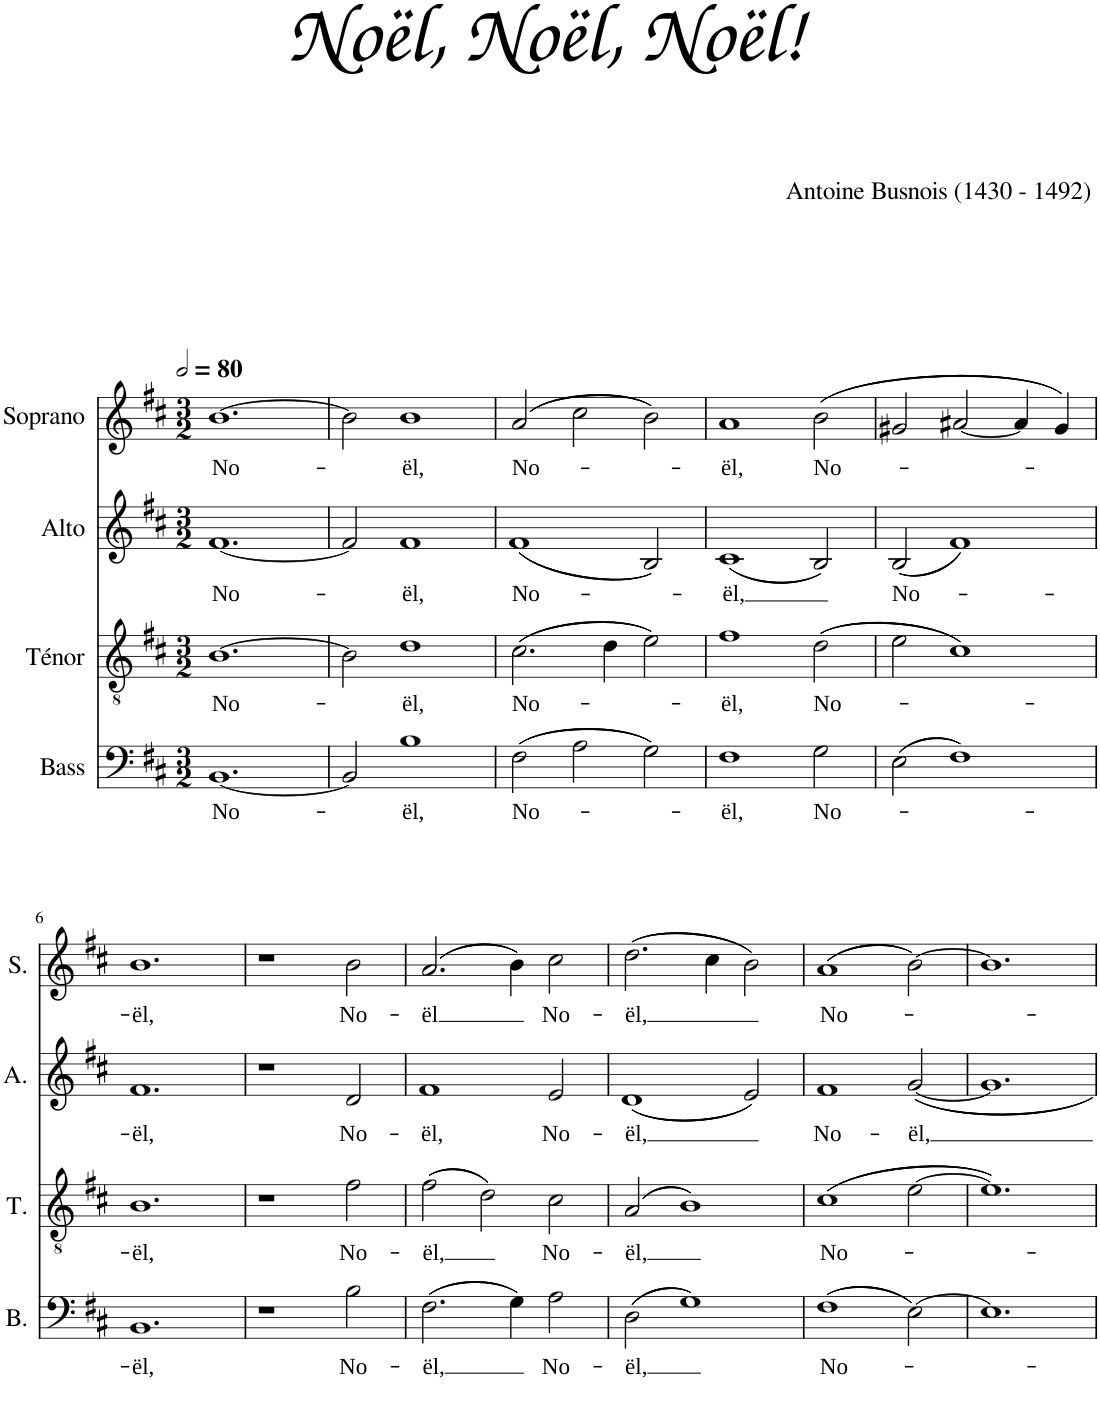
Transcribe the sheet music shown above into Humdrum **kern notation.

**kern	**text	**kern	**text	**kern	**text	**kern	**text
*part4	*part4	*part3	*part3	*part2	*part2	*part1	*part1
*staff4	*staff4	*staff3	*staff3	*staff2	*staff2	*staff1	*staff1
*I"Bass	*	*I"Ténor	*	*I"Alto	*	*I"Soprano	*
*I'B.	*	*I'T.	*	*I'A.	*	*I'S.	*
*clefF4	*	*clefGv2	*	*clefG2	*	*clefG2	*
*k[f#c#]	*	*k[f#c#]	*	*k[f#c#]	*	*k[f#c#]	*
*M3/2	*	*M3/2	*	*M3/2	*	*M3/2	*
*MM160	*	*MM160	*	*MM160	*	*MM160	*
=1	=1	=1	=1	=1	=1	=1	=1
!	!LO:LY:b	!	!LO:LY:b	!	!LO:LY:b	!	!LO:LY:b
[1.BB	No-	[1.B	No-	[1.f#	No-	[1.b	No-
=2	=2	=2	=2	=2	=2	=2	=2
2BB/]	.	2B\]	.	2f#/]	.	2b\]	.
!	!LO:LY:b	!	!LO:LY:b	!	!LO:LY:b	!	!LO:LY:b
1B	-ël,	1d	-ël,	1f#	-ël,	1b	-ël,
=3	=3	=3	=3	=3	=3	=3	=3
!	!LO:LY:b	!	!LO:LY:b	!	!LO:LY:b	!	!LO:LY:b
((2F#\	No-	((2.c#\	No-	((1f#	No-	((2a/	No-
2A\	.	.	.	.	.	2cc#\	.
.	.	4d\	.	.	.	.	.
2G\))	.	2e\))	.	2B/))	.	2b\))	.
=4	=4	=4	=4	=4	=4	=4	=4
!	!LO:LY:b	!	!LO:LY:b	!	!LO:LY:b	!	!LO:LY:b
1F#	-ël,	1f#	-ël,	((1c#	-ël,	1a	-ël,
!	!LO:LY:b	!	!LO:LY:b	!	!	!	!LO:LY:b
2G\	No-	((2d\	No-	2B/))	.	((2b\	No-
=5	=5	=5	=5	=5	=5	=5	=5
!	!	!	!	!	!LO:LY:b	!	!
((2E\	.	2e\	.	((2B/	No-	2g#X/	.
1F#))	.	1c#))	.	1f#))	.	[2a#X/	.
.	.	.	.	.	.	4a#/]	.
.	.	.	.	.	.	4g#/))	.
!!LO:LB:g=z
=6	=6	=6	=6	=6	=6	=6	=6
!	!LO:LY:b	!	!LO:LY:b	!	!LO:LY:b	!	!LO:LY:b
1.BB	-ël,	1.B	-ël,	1.f#	-ël,	1.b	-ël,
=7	=7	=7	=7	=7	=7	=7	=7
1r	.	1r	.	1r	.	1r	.
!	!LO:LY:b	!	!LO:LY:b	!	!LO:LY:b	!	!LO:LY:b
2B\	No-	2f#\	No-	2d/	No-	2b\	No-
=8	=8	=8	=8	=8	=8	=8	=8
!	!LO:LY:b	!	!LO:LY:b	!	!LO:LY:b	!	!LO:LY:b
((2.F#\	-ël,	((2f#\	-ël,	1f#	-ël,	((2.a/	-ël
.	.	2d\))	.	.	.	.	.
4G\))	.	.	.	.	.	4b\))	.
!	!LO:LY:b	!	!LO:LY:b	!	!LO:LY:b	!	!LO:LY:b
2A\	No-	2c#\	No-	2e/	No-	2cc#\	No-
=9	=9	=9	=9	=9	=9	=9	=9
!	!LO:LY:b	!	!LO:LY:b	!	!LO:LY:b	!	!LO:LY:b
((2D\	-ël,	((2A/	-ël,	((1d	-ël,	((2.dd\	-ël,
1G))	.	1B))	.	.	.	.	.
.	.	.	.	.	.	4cc#\	.
.	.	.	.	2e/))	.	2b\))	.
=10	=10	=10	=10	=10	=10	=10	=10
!	!LO:LY:b	!	!LO:LY:b	!	!LO:LY:b	!	!LO:LY:b
((1F#	No-	((1c#	No-	1f#	No-	((1a	No-
!	!	!	!	!	!LO:LY:b	!	!
[2E\))	.	[2e\	.	[2g/	-ël,	[2b\))	.
=11	=11	=11	=11	=11	=11	=11	=11
1.E]	.	1.e]))	.	1.g]	.	1.b]	.
=	=	=	=	=	=	=	=
*-	*-	*-	*-	*-	*-	*-	*-
